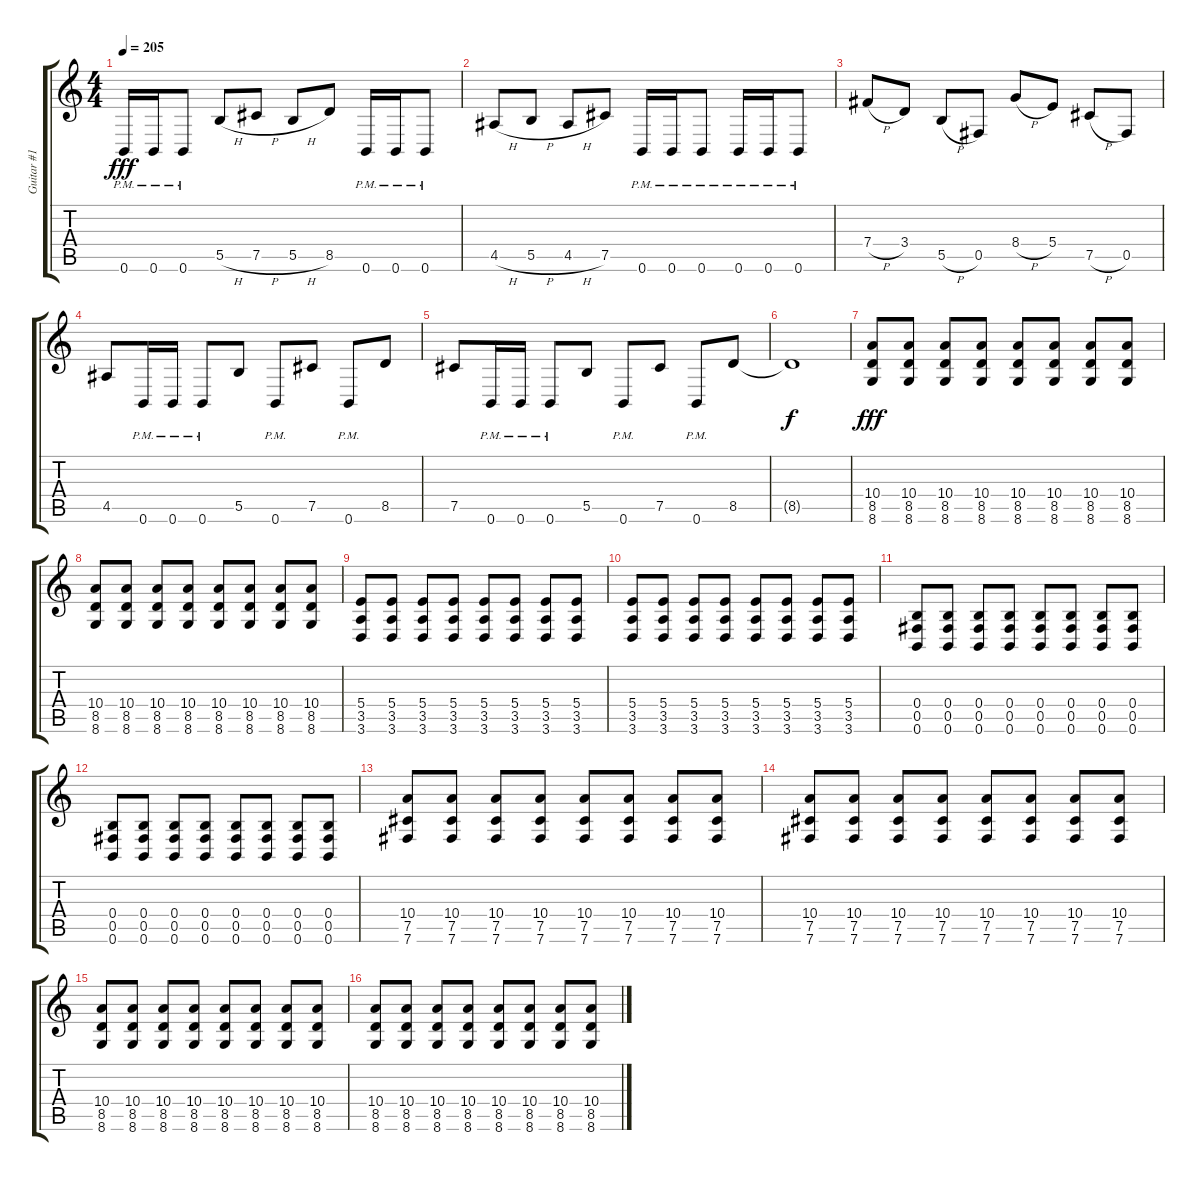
\track ("Guitar #1" "Guitar #1") {instrument overdrivenguitar}
\staff {score tabs}
\tuning (Db4 Ab3 E3 B2 Gb2 B1) {hide}
\ts (4 4)
\tempo 205
\clef g2
\ks c
0.6{pm}.16{dy fff} 0.6{pm}.16 0.6{pm}.8 5.5{h}.8 7.5{h}.8 5.5{h}.8 8.5.8 0.6{pm}.16 0.6{pm}.16 0.6{pm}.8 |
4.5{h}.8 5.5{h}.8 4.5{h}.8 7.5.8 0.6{pm}.16 0.6{pm}.16 0.6{pm}.8 0.6{pm}.16 0.6{pm}.16 0.6{pm}.8 |
7.4{h}.8 3.4.8 5.5{h}.8 0.5.8 8.4{h}.8 5.4.8 7.5{h}.8 0.5.8 |
4.5.8 0.6{pm}.16 0.6{pm}.16 0.6{pm}.8 5.5.8 0.6{pm}.8 7.5.8 0.6{pm}.8 8.5.8 |
7.5.8 0.6{pm}.16 0.6{pm}.16 0.6{pm}.8 5.5.8 0.6{pm}.8 7.5.8 0.6{pm}.8 8.5.8 |
8.5{t}.1{dy f} |
(10.4 8.5 8.6).8{dy fff} (10.4 8.5 8.6).8 (10.4 8.5 8.6).8 (10.4 8.5 8.6).8 (10.4 8.5 8.6).8 (10.4 8.5 8.6).8 (10.4 8.5 8.6).8 (10.4 8.5 8.6).8 |
(10.4 8.5 8.6).8 (10.4 8.5 8.6).8 (10.4 8.5 8.6).8 (10.4 8.5 8.6).8 (10.4 8.5 8.6).8 (10.4 8.5 8.6).8 (10.4 8.5 8.6).8 (10.4 8.5 8.6).8 |
(5.4 3.5 3.6).8 (5.4 3.5 3.6).8 (5.4 3.5 3.6).8 (5.4 3.5 3.6).8 (5.4 3.5 3.6).8 (5.4 3.5 3.6).8 (5.4 3.5 3.6).8 (5.4 3.5 3.6).8 |
(5.4 3.5 3.6).8 (5.4 3.5 3.6).8 (5.4 3.5 3.6).8 (5.4 3.5 3.6).8 (5.4 3.5 3.6).8 (5.4 3.5 3.6).8 (5.4 3.5 3.6).8 (5.4 3.5 3.6).8 |
(0.4 0.5 0.6).8 (0.4 0.5 0.6).8 (0.4 0.5 0.6).8 (0.4 0.5 0.6).8 (0.4 0.5 0.6).8 (0.4 0.5 0.6).8 (0.4 0.5 0.6).8 (0.4 0.5 0.6).8 |
(0.4 0.5 0.6).8 (0.4 0.5 0.6).8 (0.4 0.5 0.6).8 (0.4 0.5 0.6).8 (0.4 0.5 0.6).8 (0.4 0.5 0.6).8 (0.4 0.5 0.6).8 (0.4 0.5 0.6).8 |
(10.4 7.5 7.6).8 (10.4 7.5 7.6).8 (10.4 7.5 7.6).8 (10.4 7.5 7.6).8 (10.4 7.5 7.6).8 (10.4 7.5 7.6).8 (10.4 7.5 7.6).8 (10.4 7.5 7.6).8 |
(10.4 7.5 7.6).8 (10.4 7.5 7.6).8 (10.4 7.5 7.6).8 (10.4 7.5 7.6).8 (10.4 7.5 7.6).8 (10.4 7.5 7.6).8 (10.4 7.5 7.6).8 (10.4 7.5 7.6).8 |
(10.4 8.5 8.6).8 (10.4 8.5 8.6).8 (10.4 8.5 8.6).8 (10.4 8.5 8.6).8 (10.4 8.5 8.6).8 (10.4 8.5 8.6).8 (10.4 8.5 8.6).8 (10.4 8.5 8.6).8 |
(10.4 8.5 8.6).8 (10.4 8.5 8.6).8 (10.4 8.5 8.6).8 (10.4 8.5 8.6).8 (10.4 8.5 8.6).8 (10.4 8.5 8.6).8 (10.4 8.5 8.6).8 (10.4 8.5 8.6).8
